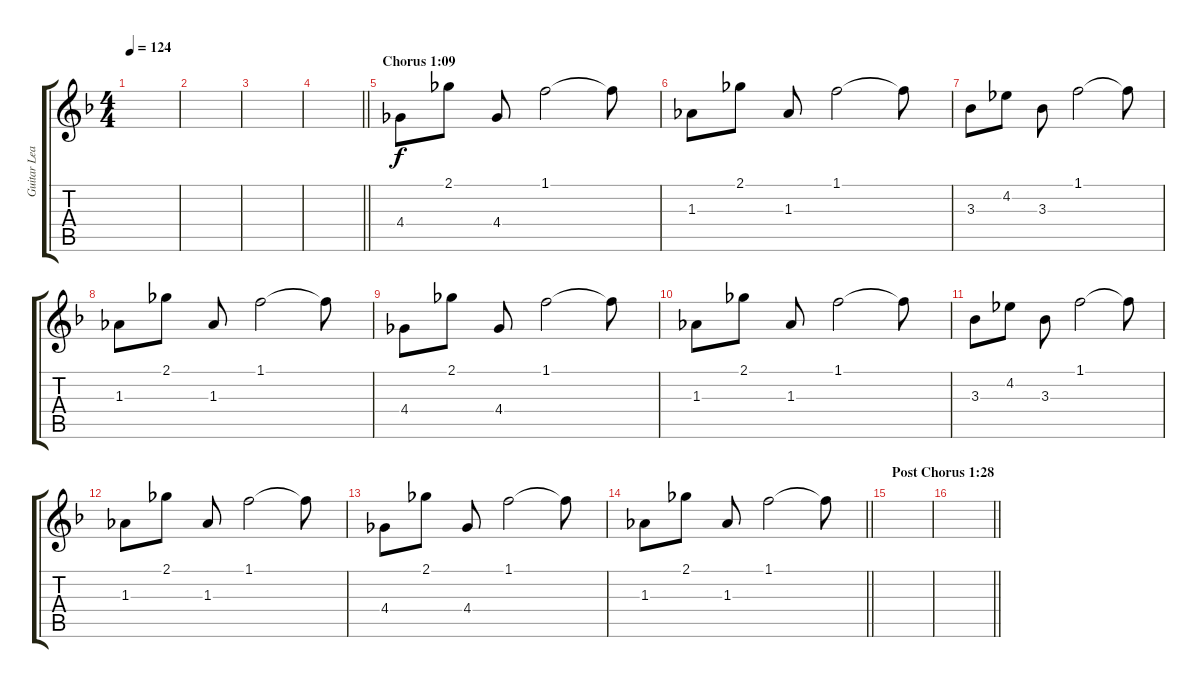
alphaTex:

\track ("Guitar Lead" "Guitar Lea") {instrument overdrivenguitar}
\staff {score tabs}
\tuning (E4 B3 G3 D3 A2 E2) {hide}
\ts (4 4)
\tempo 124
\clef g2
\ks f
|
|
|
\barLineRight lightlight
|
\section ("" "Chorus 1:09")
4.4.8{dy f} 2.1.8 4.4.8 1.1.2 1.1{t}.8 |
1.3.8 2.1.8 1.3.8 1.1.2 1.1{t}.8 |
3.3.8 4.2.8 3.3.8 1.1.2 1.1{t}.8 |
1.3.8 2.1.8 1.3.8 1.1.2 1.1{t}.8 |
4.4.8 2.1.8 4.4.8 1.1.2 1.1{t}.8 |
1.3.8 2.1.8 1.3.8 1.1.2 1.1{t}.8 |
3.3.8 4.2.8 3.3.8 1.1.2 1.1{t}.8 |
1.3.8 2.1.8 1.3.8 1.1.2 1.1{t}.8 |
4.4.8 2.1.8 4.4.8 1.1.2 1.1{t}.8 |
\barLineRight lightlight
1.3.8 2.1.8 1.3.8 1.1.2 1.1{t}.8 |
\section ("" "Post Chorus 1:28")
|
\barLineRight lightlight
